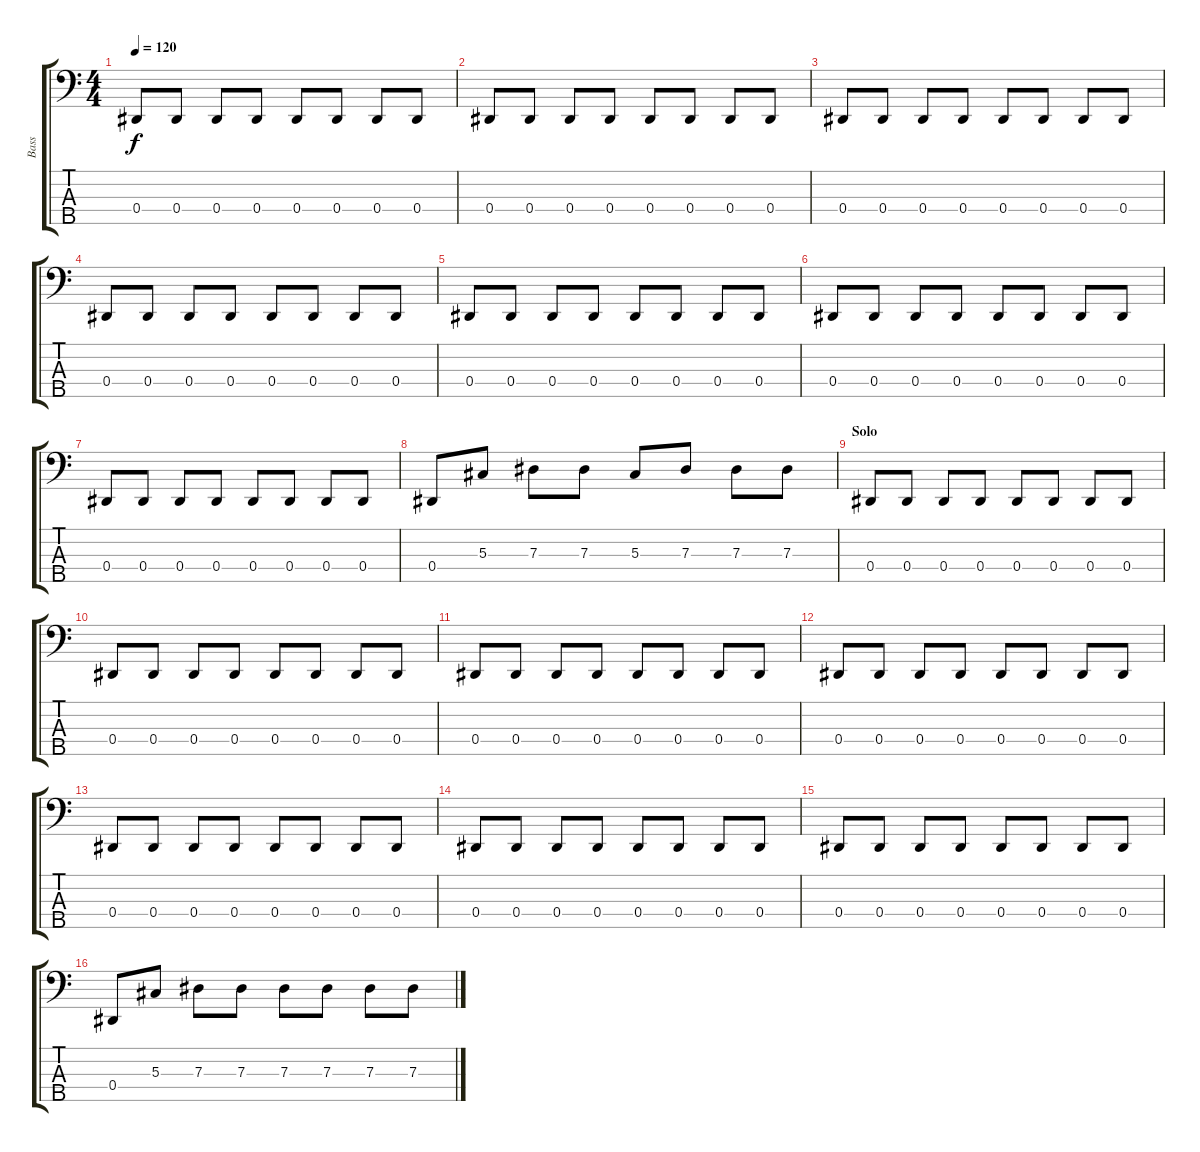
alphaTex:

\track ("Bass" "Bass") {instrument electricbasspick}
\staff {score tabs}
\tuning (Gb2 Db2 Ab1 Eb1 Bb0) {hide}
\ts (4 4)
\tempo 120
\clef f4
\ks c
0.4.8{dy f} 0.4.8 0.4.8 0.4.8 0.4.8 0.4.8 0.4.8 0.4.8 |
0.4.8 0.4.8 0.4.8 0.4.8 0.4.8 0.4.8 0.4.8 0.4.8 |
0.4.8 0.4.8 0.4.8 0.4.8 0.4.8 0.4.8 0.4.8 0.4.8 |
0.4.8 0.4.8 0.4.8 0.4.8 0.4.8 0.4.8 0.4.8 0.4.8 |
0.4.8 0.4.8 0.4.8 0.4.8 0.4.8 0.4.8 0.4.8 0.4.8 |
0.4.8 0.4.8 0.4.8 0.4.8 0.4.8 0.4.8 0.4.8 0.4.8 |
0.4.8 0.4.8 0.4.8 0.4.8 0.4.8 0.4.8 0.4.8 0.4.8 |
0.4.8 5.3.8 7.3.8 7.3.8 5.3.8 7.3.8 7.3.8 7.3.8 |
\section ("" "Solo")
0.4.8 0.4.8 0.4.8 0.4.8 0.4.8 0.4.8 0.4.8 0.4.8 |
0.4.8 0.4.8 0.4.8 0.4.8 0.4.8 0.4.8 0.4.8 0.4.8 |
0.4.8 0.4.8 0.4.8 0.4.8 0.4.8 0.4.8 0.4.8 0.4.8 |
0.4.8 0.4.8 0.4.8 0.4.8 0.4.8 0.4.8 0.4.8 0.4.8 |
0.4.8 0.4.8 0.4.8 0.4.8 0.4.8 0.4.8 0.4.8 0.4.8 |
0.4.8 0.4.8 0.4.8 0.4.8 0.4.8 0.4.8 0.4.8 0.4.8 |
0.4.8 0.4.8 0.4.8 0.4.8 0.4.8 0.4.8 0.4.8 0.4.8 |
0.4.8 5.3.8 7.3.8 7.3.8 7.3.8 7.3.8 7.3.8 7.3.8
